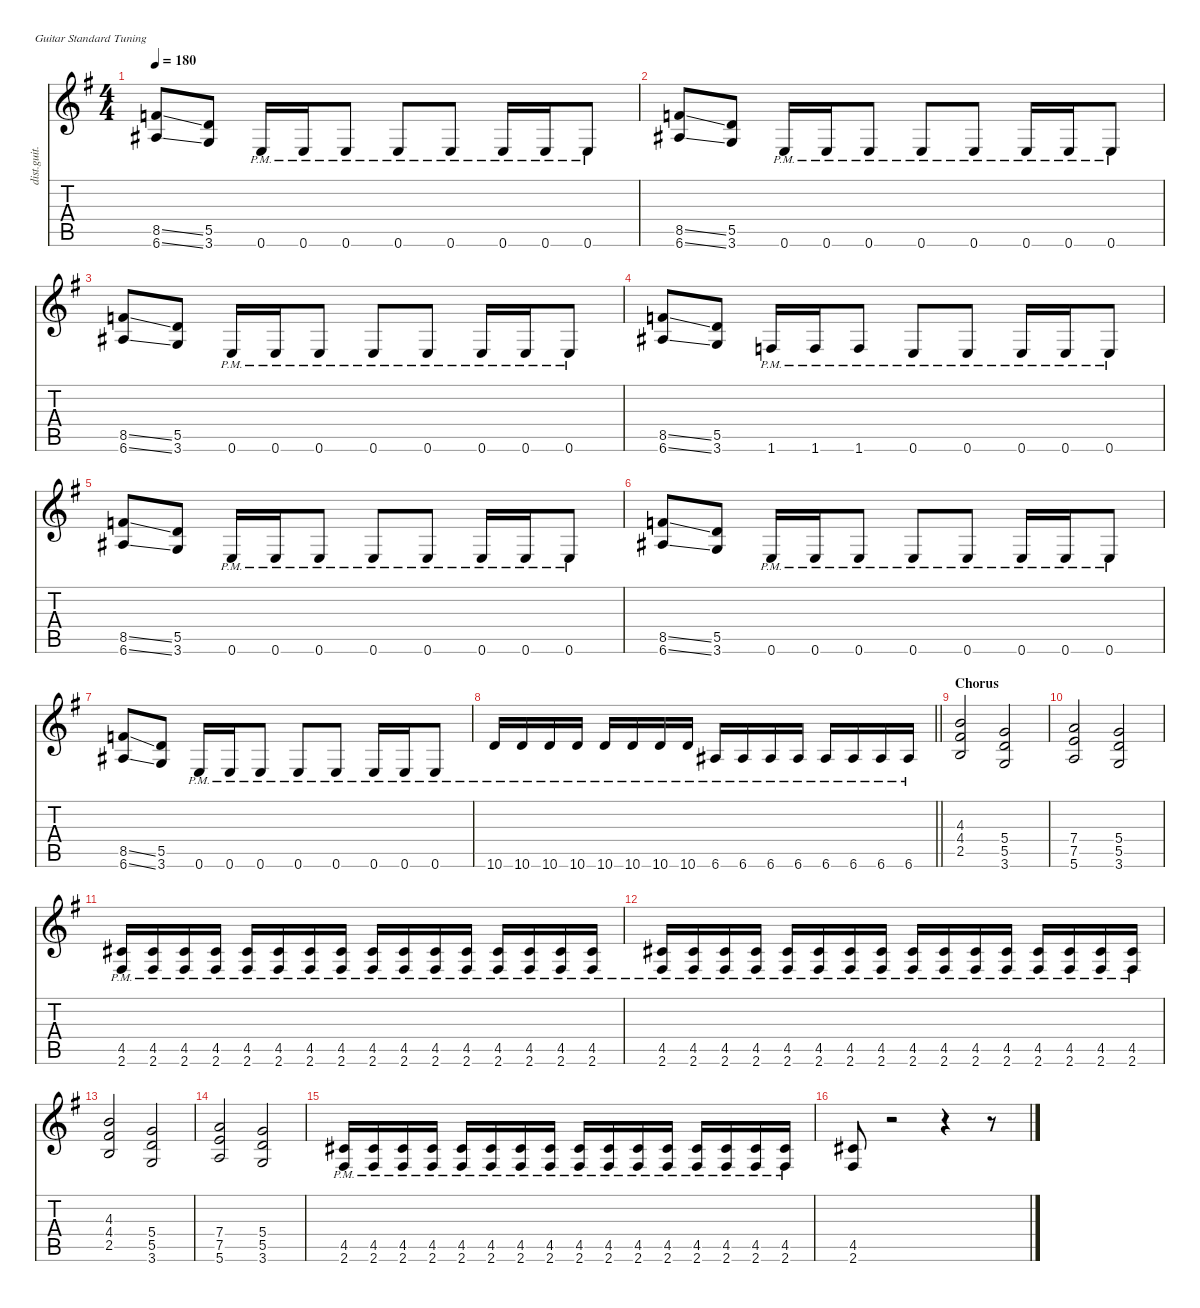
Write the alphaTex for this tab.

\defaultSystemsLayout 4
\hideDynamics
\bracketExtendMode nobrackets
\otherSystemsTrackNameOrientation horizontal
\track ("Kirk Hammett" "dist.guit.") {instrument distortionguitar}
\staff {score tabs}
\tuning (E4 B3 G3 D3 A2 E2)
\ts (4 4)
\tempo 180
\clef g2
\ks eminor
(8.5{ss acc forcenatural} 6.6{ss acc #}).8{dy f beam Up} (5.5{acc forcenatural} 3.6{acc forcenatural}).8{beam Up} 0.6{pm acc forcenatural}.16{beam Up} 0.6{pm acc forcenatural}.16{beam Up} 0.6{pm acc forcenatural}.8{beam Up} 0.6{pm acc forcenatural}.8{beam Up} 0.6{pm acc forcenatural}.8{beam Up} 0.6{pm acc forcenatural}.16{beam Up} 0.6{pm acc forcenatural}.16{beam Up} 0.6{pm acc forcenatural}.8{beam Up} |
(8.5{ss acc forcenatural} 6.6{ss acc #}).8{beam Up} (5.5{acc forcenatural} 3.6{acc forcenatural}).8{beam Up} 0.6{pm acc forcenatural}.16{beam Up} 0.6{pm acc forcenatural}.16{beam Up} 0.6{pm acc forcenatural}.8{beam Up} 0.6{pm acc forcenatural}.8{beam Up} 0.6{pm acc forcenatural}.8{beam Up} 0.6{pm acc forcenatural}.16{beam Up} 0.6{pm acc forcenatural}.16{beam Up} 0.6{pm acc forcenatural}.8{beam Up} |
(8.5{ss acc forcenatural} 6.6{ss acc #}).8{beam Up} (5.5{acc forcenatural} 3.6{acc forcenatural}).8{beam Up} 0.6{pm acc forcenatural}.16{beam Up} 0.6{pm acc forcenatural}.16{beam Up} 0.6{pm acc forcenatural}.8{beam Up} 0.6{pm acc forcenatural}.8{beam Up} 0.6{pm acc forcenatural}.8{beam Up} 0.6{pm acc forcenatural}.16{beam Up} 0.6{pm acc forcenatural}.16{beam Up} 0.6{pm acc forcenatural}.8{beam Up} |
(8.5{ss acc forcenatural} 6.6{ss acc #}).8{beam Up} (5.5{acc forcenatural} 3.6{acc forcenatural}).8{beam Up} 1.6{pm acc forcenatural}.16{beam Up} 1.6{pm acc forcenatural}.16{beam Up} 1.6{pm acc forcenatural}.8{beam Up} 0.6{pm acc forcenatural}.8{beam Up} 0.6{pm acc forcenatural}.8{beam Up} 0.6{pm acc forcenatural}.16{beam Up} 0.6{pm acc forcenatural}.16{beam Up} 0.6{pm acc forcenatural}.8{beam Up} |
(8.5{ss acc forcenatural} 6.6{ss acc #}).8{beam Up} (5.5{acc forcenatural} 3.6{acc forcenatural}).8{beam Up} 0.6{pm acc forcenatural}.16{beam Up} 0.6{pm acc forcenatural}.16{beam Up} 0.6{pm acc forcenatural}.8{beam Up} 0.6{pm acc forcenatural}.8{beam Up} 0.6{pm acc forcenatural}.8{beam Up} 0.6{pm acc forcenatural}.16{beam Up} 0.6{pm acc forcenatural}.16{beam Up} 0.6{pm acc forcenatural}.8{beam Up} |
(8.5{ss acc forcenatural} 6.6{ss acc #}).8{beam Up} (5.5{acc forcenatural} 3.6{acc forcenatural}).8{beam Up} 0.6{pm acc forcenatural}.16{beam Up} 0.6{pm acc forcenatural}.16{beam Up} 0.6{pm acc forcenatural}.8{beam Up} 0.6{pm acc forcenatural}.8{beam Up} 0.6{pm acc forcenatural}.8{beam Up} 0.6{pm acc forcenatural}.16{beam Up} 0.6{pm acc forcenatural}.16{beam Up} 0.6{pm acc forcenatural}.8{beam Up} |
(8.5{ss acc forcenatural} 6.6{ss acc #}).8{beam Up} (5.5{acc forcenatural} 3.6{acc forcenatural}).8{beam Up} 0.6{pm acc forcenatural}.16{beam Up} 0.6{pm acc forcenatural}.16{beam Up} 0.6{pm acc forcenatural}.8{beam Up} 0.6{pm acc forcenatural}.8{beam Up} 0.6{pm acc forcenatural}.8{beam Up} 0.6{pm acc forcenatural}.16{beam Up} 0.6{pm acc forcenatural}.16{beam Up} 0.6{pm acc forcenatural}.8{beam Up} |
\barLineRight lightlight
10.6{pm acc forcenatural}.16{beam Up} 10.6{pm acc forcenatural}.16{beam Up} 10.6{pm acc forcenatural}.16{beam Up} 10.6{pm acc forcenatural}.16{beam Up} 10.6{pm acc forcenatural}.16{beam Up} 10.6{pm acc forcenatural}.16{beam Up} 10.6{pm acc forcenatural}.16{beam Up} 10.6{pm acc forcenatural}.16{beam Up} 6.6{pm acc #}.16{beam Up} 6.6{pm acc #}.16{beam Up} 6.6{pm acc #}.16{beam Up} 6.6{pm acc #}.16{beam Up} 6.6{pm acc #}.16{beam Up} 6.6{pm acc #}.16{beam Up} 6.6{pm acc #}.16{beam Up} 6.6{pm acc #}.16{beam Up} |
\section ("" "Chorus")
(4.3{acc forcenatural} 4.4{acc #} 2.5{acc forcenatural}).2{beam Up} (5.4{acc forcenatural} 5.5{acc forcenatural} 3.6{acc forcenatural}).2{beam Up} |
(7.4{acc forcenatural} 7.5{acc forcenatural} 5.6{acc forcenatural}).2{beam Up} (5.4{acc forcenatural} 5.5{acc forcenatural} 3.6{acc forcenatural}).2{beam Up} |
(4.5{pm acc #} 2.6{pm acc #}).16{beam Up} (4.5{pm acc #} 2.6{pm acc #}).16{beam Up} (4.5{pm acc #} 2.6{pm acc #}).16{beam Up} (4.5{pm acc #} 2.6{pm acc #}).16{beam Up} (4.5{pm acc #} 2.6{pm acc #}).16{beam Up} (4.5{pm acc #} 2.6{pm acc #}).16{beam Up} (4.5{pm acc #} 2.6{pm acc #}).16{beam Up} (4.5{pm acc #} 2.6{pm acc #}).16{beam Up} (4.5{pm acc #} 2.6{pm acc #}).16{beam Up} (4.5{pm acc #} 2.6{pm acc #}).16{beam Up} (4.5{pm acc #} 2.6{pm acc #}).16{beam Up} (4.5{pm acc #} 2.6{pm acc #}).16{beam Up} (4.5{pm acc #} 2.6{pm acc #}).16{beam Up} (4.5{pm acc #} 2.6{pm acc #}).16{beam Up} (4.5{pm acc #} 2.6{pm acc #}).16{beam Up} (4.5{pm acc #} 2.6{pm acc #}).16{beam Up} |
(4.5{pm acc #} 2.6{pm acc #}).16{beam Up} (4.5{pm acc #} 2.6{pm acc #}).16{beam Up} (4.5{pm acc #} 2.6{pm acc #}).16{beam Up} (4.5{pm acc #} 2.6{pm acc #}).16{beam Up} (4.5{pm acc #} 2.6{pm acc #}).16{beam Up} (4.5{pm acc #} 2.6{pm acc #}).16{beam Up} (4.5{pm acc #} 2.6{pm acc #}).16{beam Up} (4.5{pm acc #} 2.6{pm acc #}).16{beam Up} (4.5{pm acc #} 2.6{pm acc #}).16{beam Up} (4.5{pm acc #} 2.6{pm acc #}).16{beam Up} (4.5{pm acc #} 2.6{pm acc #}).16{beam Up} (4.5{pm acc #} 2.6{pm acc #}).16{beam Up} (4.5{pm acc #} 2.6{pm acc #}).16{beam Up} (4.5{pm acc #} 2.6{pm acc #}).16{beam Up} (4.5{pm acc #} 2.6{pm acc #}).16{beam Up} (4.5{pm acc #} 2.6{pm acc #}).16{beam Up} |
(4.3{acc forcenatural} 4.4{acc #} 2.5{acc forcenatural}).2{beam Up} (5.4{acc forcenatural} 5.5{acc forcenatural} 3.6{acc forcenatural}).2{beam Up} |
(7.4{acc forcenatural} 7.5{acc forcenatural} 5.6{acc forcenatural}).2{beam Up} (5.4{acc forcenatural} 5.5{acc forcenatural} 3.6{acc forcenatural}).2{beam Up} |
(4.5{pm acc #} 2.6{pm acc #}).16{beam Up} (4.5{pm acc #} 2.6{pm acc #}).16{beam Up} (4.5{pm acc #} 2.6{pm acc #}).16{beam Up} (4.5{pm acc #} 2.6{pm acc #}).16{beam Up} (4.5{pm acc #} 2.6{pm acc #}).16{beam Up} (4.5{pm acc #} 2.6{pm acc #}).16{beam Up} (4.5{pm acc #} 2.6{pm acc #}).16{beam Up} (4.5{pm acc #} 2.6{pm acc #}).16{beam Up} (4.5{pm acc #} 2.6{pm acc #}).16{beam Up} (4.5{pm acc #} 2.6{pm acc #}).16{beam Up} (4.5{pm acc #} 2.6{pm acc #}).16{beam Up} (4.5{pm acc #} 2.6{pm acc #}).16{beam Up} (4.5{pm acc #} 2.6{pm acc #}).16{beam Up} (4.5{pm acc #} 2.6{pm acc #}).16{beam Up} (4.5{pm acc #} 2.6{pm acc #}).16{beam Up} (4.5{pm acc #} 2.6{pm acc #}).16{beam Up} |
(4.5{acc #} 2.6{acc #}).8{beam Up} r.2{beam Up} r.4{beam Up} r.8{beam Up}
